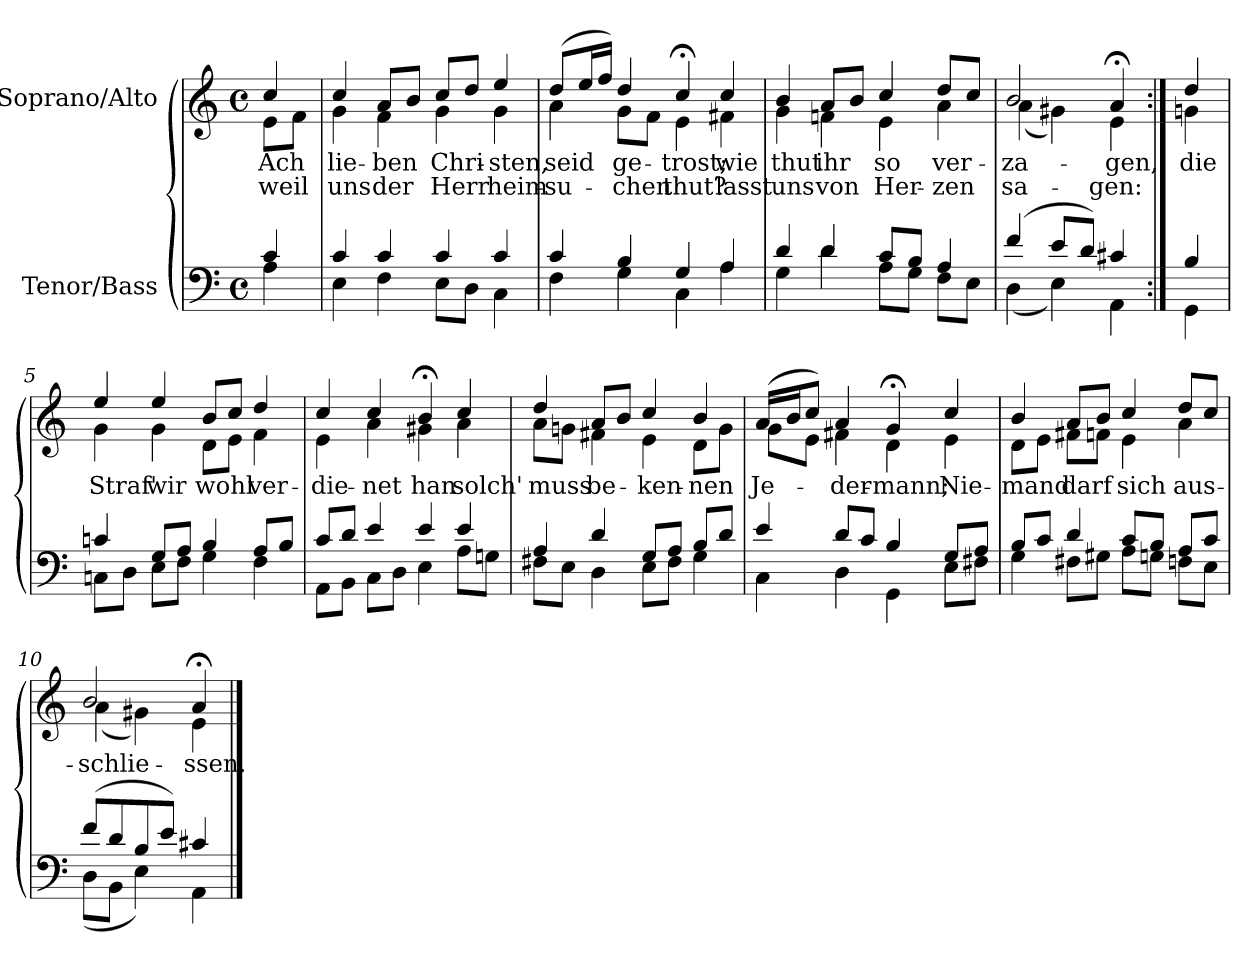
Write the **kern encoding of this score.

**kern	**kern	**text	**text
*part2	*part1	*part1	*part1
*staff2	*staff1	*staff1	*staff1
*I"Tenor/Bass	*I"Soprano/Alto	*	*
*clefF4	*clefG2	*	*
*k[]	*k[]	*	*
*M4/4	*M4/4	*	*
*met(c)	*met(c)	*	*
=	=	=	=
*^	*	*	*
!	!	!	!LO:LY:b	!LO:LY:b
*	*	*^	*	*
4c/	4A\	4cc/	8e\L	Ach	weil
.	.	.	8f\J	.	.
=1	=1	=1	=1	=1	=1
!	!	!	!	!LO:LY:b	!LO:LY:b
4c/	4E\	4cc/	4g\	lie-	uns
!	!	!	!	!LO:LY:b	!LO:LY:b
4c/	4F\	8a/L	4f\	-ben	der
.	.	8b/J	.	.	.
!	!	!	!	!LO:LY:b	!LO:LY:b
4c/	8E\L	8cc/L	4g\	Chri-	Herr
.	8D\J	8dd/J	.	.	.
!	!	!	!	!LO:LY:b	!LO:LY:b
4c/	4C\	4ee/	4g\	-sten,	heim-
=2	=2	=2	=2	=2	=2
!	!	!	!	!LO:LY:b	!LO:LY:b
4c/	4F\	(8dd/L	4a\	seid	-su-
.	.	16ee/L	.	.	.
.	.	16ff/JJ)	.	.	.
!	!	!	!	!LO:LY:b	!LO:LY:b
4B/	4G\	4dd/	8g\L	ge-	-chen
.	.	.	8f\J	.	.
!	!	!	!	!LO:LY:b	!LO:LY:b
4G/	4C\	4cc;</	4e\	-trost;	thut?
!	!	!	!	!LO:LY:b	!LO:LY:b
4A/	4A\	4cc/	4f#X\	wie	lasst
=3	=3	=3	=3	=3	=3
!	!	!	!	!LO:LY:b	!LO:LY:b
4d/	4G\	4b/	4g\	thut	uns
!	!	!	!	!LO:LY:b	!LO:LY:b
4d/	4d\	8a/L	4fn\	ihr	von
.	.	8b/J	.	.	.
!	!	!	!	!LO:LY:b	!LO:LY:b
8c/L	8A\L	4cc/	4e\	so	Her-
8B/J	8G\J	.	.	.	.
!	!	!	!	!LO:LY:b	!LO:LY:b
4A/	8F\L	8dd/L	4a\	ver-	-zen
.	8E\J	8cc/J	.	.	.
=4	=4	=4	=4	=4	=4
!	!	!	!	!LO:LY:b	!LO:LY:b
(4f/	(4D\	2b/	(4a\	-za-	sa-
8e/L	4E\)	.	4g#X\)	.	.
8d/J)	.	.	.	.	.
!	!	!	!	!LO:LY:b	!LO:LY:b
4c#X/	4AA\	4a;</	4e\	-gen,	-gen:
!!LO:LB:g=z	!!
=4X1:|!	=4X1:|!	=4X1:|!	=4X1:|!	=4X1:|!	=4X1:|!
!	!	!	!	!LO:LY:b	!
4B/	4GG\	4dd/	4gn\	die	.
=5	=5	=5	=5	=5	=5
!	!	!	!	!LO:LY:b	!
4cn/	8Cn\L	4ee/	4g\	Straf'	.
.	8D\J	.	.	.	.
!	!	!	!	!LO:LY:b	!
8G/L	8E\L	4ee/	4g\	wir	.
8A/J	8F\J	.	.	.	.
!	!	!	!	!LO:LY:b	!
4B/	4G\	8b/L	8d\L	wohl	.
.	.	8cc/J	8e\J	.	.
!	!	!	!	!LO:LY:b	!
8A/L	4F\	4dd/	4f\	ver-	.
8B/J	.	.	.	.	.
=6	=6	=6	=6	=6	=6
!	!	!	!	!LO:LY:b	!
8c/L	8AA\L	4cc/	4e\	-die-	.
8d/J	8BB\J	.	.	.	.
!	!	!	!	!LO:LY:b	!
4e/	8C\L	4cc/	4a\	-net	.
.	8D\J	.	.	.	.
!	!	!	!	!LO:LY:b	!
4e/	4E\	4b;</	4g#X\	han	.
!	!	!	!	!LO:LY:b	!
4e/	8A\L	4cc/	4a\	solch'	.
.	8Gn\J	.	.	.	.
=7	=7	=7	=7	=7	=7
!	!	!	!	!LO:LY:b	!
4A/	8F#X\L	4dd/	8a\L	muss	.
.	8E\J	.	8gn\J	.	.
!	!	!	!	!LO:LY:b	!
4d/	4D\	8a/L	4f#X\	be-	.
.	.	8b/J	.	.	.
!	!	!	!	!LO:LY:b	!
8G/L	8E\L	4cc/	4e\	-ken-	.
8A/J	8F#\J	.	.	.	.
!	!	!	!	!LO:LY:b	!
8B/L	4G\	4b/	8d\L	-nen	.
8d/J	.	.	8g\J	.	.
!!LO:LB:g=z	!!
=8	=8	=8	=8	=8	=8
!	!	!	!	!LO:LY:b	!
4e/	4C\	(16a/LL	8g\L	Je-	.
.	.	16b/J	.	.	.
.	.	8cc/J)	8e\J	.	.
!	!	!	!	!LO:LY:b	!
8d/L	4D\	4a/	4f#X\	-der-	.
8c/J	.	.	.	.	.
!	!	!	!	!LO:LY:b	!
4B/	4GG\	4g;</	4d\	-mann;	.
!	!	!	!	!LO:LY:b	!
8G/L	8E\L	4cc/	4e\	Nie-	.
8A/J	8F#X\J	.	.	.	.
=9	=9	=9	=9	=9	=9
!	!	!	!	!LO:LY:b	!
8B/L	4G\	4b/	8d\L	-mand	.
8c/J	.	.	8e\J	.	.
!	!	!	!	!LO:LY:b	!
4d/	8F#X\L	8a/L	8f#X\L	darf	.
.	8G#X\J	8b/J	8fn\J	.	.
!	!	!	!	!LO:LY:b	!
8c/L	8A\L	4cc/	4e\	sich	.
8B/J	8Gn\J	.	.	.	.
!	!	!	!	!LO:LY:b	!
8A/L	8Fn\L	8dd/L	4a\	aus-	.
8c/J	8E\J	8cc/J	.	.	.
=10	=10	=10	=10	=10	=10
!	!	!	!	!LO:LY:b	!
(8f/L	(8D\L	2b/	(4a\	-schlie-	.
8d/	8BB\J	.	.	.	.
8B/	4E\)	.	4g#X\)	.	.
8e/J)	.	.	.	.	.
!	!	!	!	!LO:LY:b	!
4c#X/	4AA\	4a;</	4e\	-ssen.	.
*v	*v	*	*	*	*
*	*v	*v	*	*
==	==	==	==
*-	*-	*-	*-
